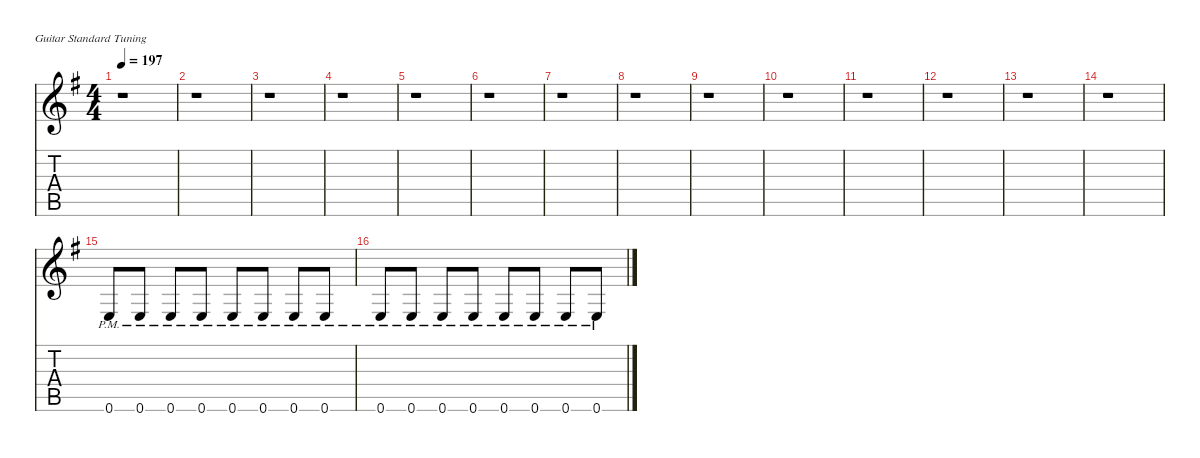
\defaultSystemsLayout 4
\hideDynamics
\bracketExtendMode nobrackets
\singleTrackTrackNamePolicy hidden
\multiTrackTrackNamePolicy hidden
\firstSystemTrackNameMode fullname
\firstSystemTrackNameOrientation horizontal
\otherSystemsTrackNameOrientation horizontal
\track ("Guitar 2" "s.guit.") {defaultSystemsLayout 8 instrument acousticguitarsteel}
\staff {score tabs}
\tuning (E4 B3 G3 D3 A2 E2)
\ts (4 4)
\tempo 197
\clef g2
\ks eminor
r.1{dy ff beam Down} |
r.1{beam Down} |
r.1{beam Down} |
r.1{beam Down} |
r.1{beam Down} |
r.1{beam Down} |
r.1{beam Down} |
r.1{beam Down} |
r.1{beam Down} |
r.1{beam Down} |
r.1{beam Down} |
r.1{beam Down} |
r.1{beam Down} |
r.1{beam Down} |
0.6{pm acc forcenatural}.8{dy f beam Up} 0.6{pm acc forcenatural}.8{beam Up} 0.6{pm acc forcenatural}.8{beam Up} 0.6{pm acc forcenatural}.8{beam Up} 0.6{pm acc forcenatural}.8{beam Up} 0.6{pm acc forcenatural}.8{beam Up} 0.6{pm acc forcenatural}.8{beam Up} 0.6{pm acc forcenatural}.8{beam Up} |
0.6{pm acc forcenatural}.8{beam Up} 0.6{pm acc forcenatural}.8{beam Up} 0.6{pm acc forcenatural}.8{beam Up} 0.6{pm acc forcenatural}.8{beam Up} 0.6{pm acc forcenatural}.8{beam Up} 0.6{pm acc forcenatural}.8{beam Up} 0.6{pm acc forcenatural}.8{beam Up} 0.6{pm acc forcenatural}.8{beam Up}
